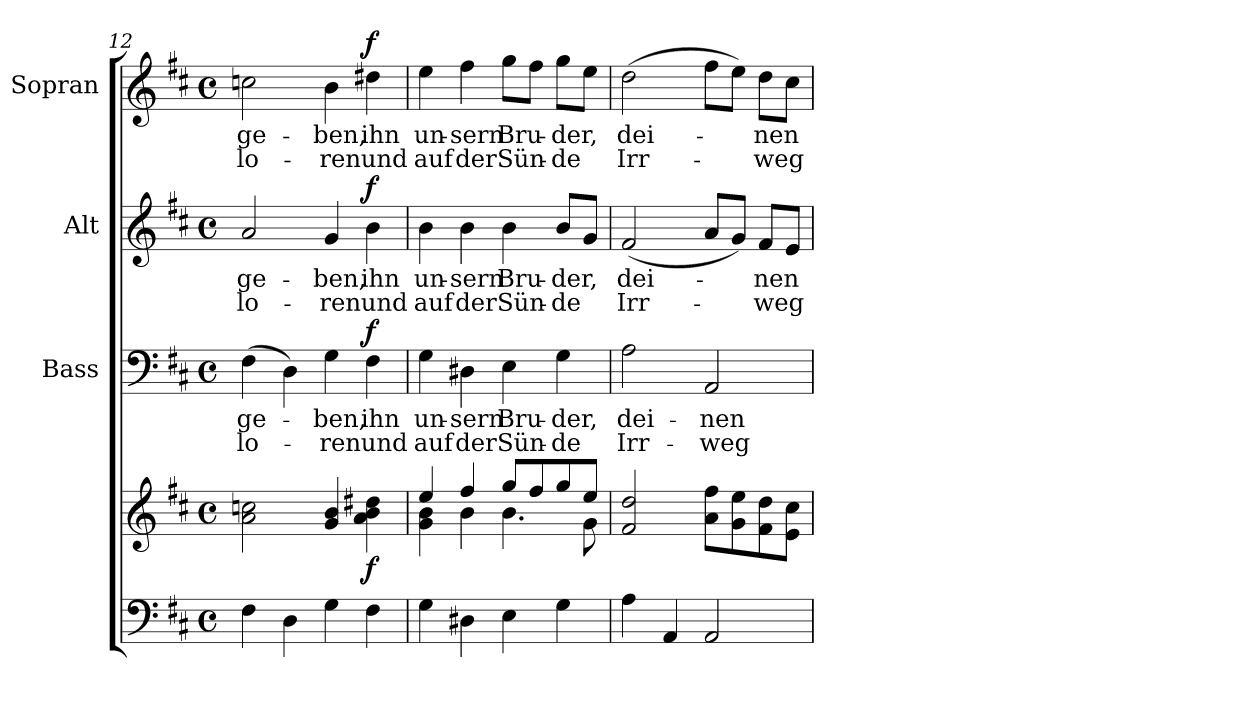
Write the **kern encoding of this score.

**kern	**kern	**dynam	**kern	**text	**text	**dynam	**kern	**text	**text	**dynam	**kern	**text	**text	**dynam
*part4	*part4	*part4	*part3	*part3	*part3	*part3	*part2	*part2	*part2	*part2	*part1	*part1	*part1	*part1
*staff5	*staff4	*staff4/5	*staff3	*staff3	*staff3	*staff3	*staff2	*staff2	*staff2	*staff2	*staff1	*staff1	*staff1	*staff1
*	*	*	*I"Bass	*	*	*	*I"Alt	*	*	*	*I"Sopran	*	*	*
*	*	*	*I'B.	*	*	*	*I'A.	*	*	*	*I'S.	*	*	*
*clefF4	*clefG2	*	*clefF4	*	*	*	*clefG2	*	*	*	*clefG2	*	*	*
*k[f#c#]	*k[f#c#]	*	*k[f#c#]	*	*	*	*k[f#c#]	*	*	*	*k[f#c#]	*	*	*
*D:	*D:	*	*D:	*	*	*	*D:	*	*	*	*D:	*	*	*
*M4/4	*M4/4	*	*M4/4	*	*	*	*M4/4	*	*	*	*M4/4	*	*	*
*met(c)	*met(c)	*	*met(c)	*	*	*	*met(c)	*	*	*	*met(c)	*	*	*
=12	=12	=12	=12	=12	=12	=12	=12	=12	=12	=12	=12	=12	=12	=12
!	!	!	!	!LO:LY:b	!LO:LY:b	!	!	!LO:LY:b	!LO:LY:b	!	!	!LO:LY:b	!LO:LY:b	!
4F#\	2a\ 2ccn\	.	(>4F#\	-ge-	-lo-	.	2a/	-ge-	-lo-	.	2ccn\	-ge-	-lo-	.
4D\	.	.	4D\)	.	.	.	.	.	.	.	.	.	.	.
!	!	!	!	!LO:LY:b	!LO:LY:b	!	!	!LO:LY:b	!LO:LY:b	!	!	!LO:LY:b	!LO:LY:b	!
4G\	4g/ 4b/	.	4G\	-ben,	-ren	.	4g/	-ben,	-ren	.	4b\	-ben,	-ren	.
!	!	!LO:DY:b	!	!LO:LY:b	!LO:LY:b	!LO:DY:a	!	!LO:LY:b	!LO:LY:b	!LO:DY:a	!	!LO:LY:b	!LO:LY:b	!LO:DY:a
4F#\	4a\ 4b\ 4dd#X\	f	4F#\	ihn	und	f	4b\	ihn	und	f	4dd#X\	ihn	und	f
=13	=13	=13	=13	=13	=13	=13	=13	=13	=13	=13	=13	=13	=13	=13
*	*^	*	*	*	*	*	*	*	*	*	*	*	*	*
!	!	!	!	!	!LO:LY:b	!LO:LY:b	!	!	!LO:LY:b	!LO:LY:b	!	!	!LO:LY:b	!LO:LY:b	!
4G\	4ee/	4g\ 4b\	.	4G\	un-	auf	.	4b\	un-	auf	.	4ee\	un-	auf	.
!	!	!	!	!	!LO:LY:b	!LO:LY:b	!	!	!LO:LY:b	!LO:LY:b	!	!	!LO:LY:b	!LO:LY:b	!
4D#X\	4ff#/	4b\	.	4D#X\	-sern	der	.	4b\	-sern	der	.	4ff#\	-sern	der	.
!	!	!	!	!	!LO:LY:b	!LO:LY:b	!	!	!LO:LY:b	!LO:LY:b	!	!	!LO:LY:b	!LO:LY:b	!
4E\	8gg/L	4.b\	.	4E\	Bru-	Sün-	.	4b\	Bru-	Sün-	.	8gg\L	Bru-	Sün-	.
.	8ff#/	.	.	.	.	.	.	.	.	.	.	8ff#\J	.	.	.
!	!	!	!	!	!LO:LY:b	!LO:LY:b	!	!	!LO:LY:b	!LO:LY:b	!	!	!LO:LY:b	!LO:LY:b	!
4G\	8gg/	.	.	4G\	-der,	-de	.	8b/L	-der,	-de	.	8gg\L	-der,	-de	.
.	8ee/J	8g\	.	.	.	.	.	8g/J	.	.	.	8ee\J	.	.	.
=14	=14	=14	=14	=14	=14	=14	=14	=14	=14	=14	=14	=14	=14	=14	=14
!	!	!	!	!	!LO:LY:b	!LO:LY:b	!	!	!LO:LY:b	!LO:LY:b	!	!	!LO:LY:b	!LO:LY:b	!
*	*v	*v	*	*	*	*	*	*	*	*	*	*	*	*	*
4A\	2f#/ 2dd/	.	2A\	dei-	Irr-	.	(<2f#/	dei-	Irr-	.	(>2dd\	dei-	Irr-	.
4AA/	.	.	.	.	.	.	.	.	.	.	.	.	.	.
!	!	!	!	!LO:LY:b	!LO:LY:b	!	!	!	!	!	!	!	!	!
2AA/	8a\ 8ff#\L	.	2AA/	-nen	-weg	.	8a/L	.	.	.	8ff#\L	.	.	.
.	8g\ 8ee\	.	.	.	.	.	8g/J)	.	.	.	8ee\J)	.	.	.
!	!	!	!	!	!	!	!	!LO:LY:b	!LO:LY:b	!	!	!LO:LY:b	!LO:LY:b	!
.	8f#\ 8dd\	.	.	.	.	.	8f#/L	-nen	-weg	.	8dd\L	-nen	-weg	.
.	8e\ 8cc#\J	.	.	.	.	.	8e/J	.	.	.	8cc#\J	.	.	.
=	=	=	=	=	=	=	=	=	=	=	=	=	=	=
*-	*-	*-	*-	*-	*-	*-	*-	*-	*-	*-	*-	*-	*-	*-
